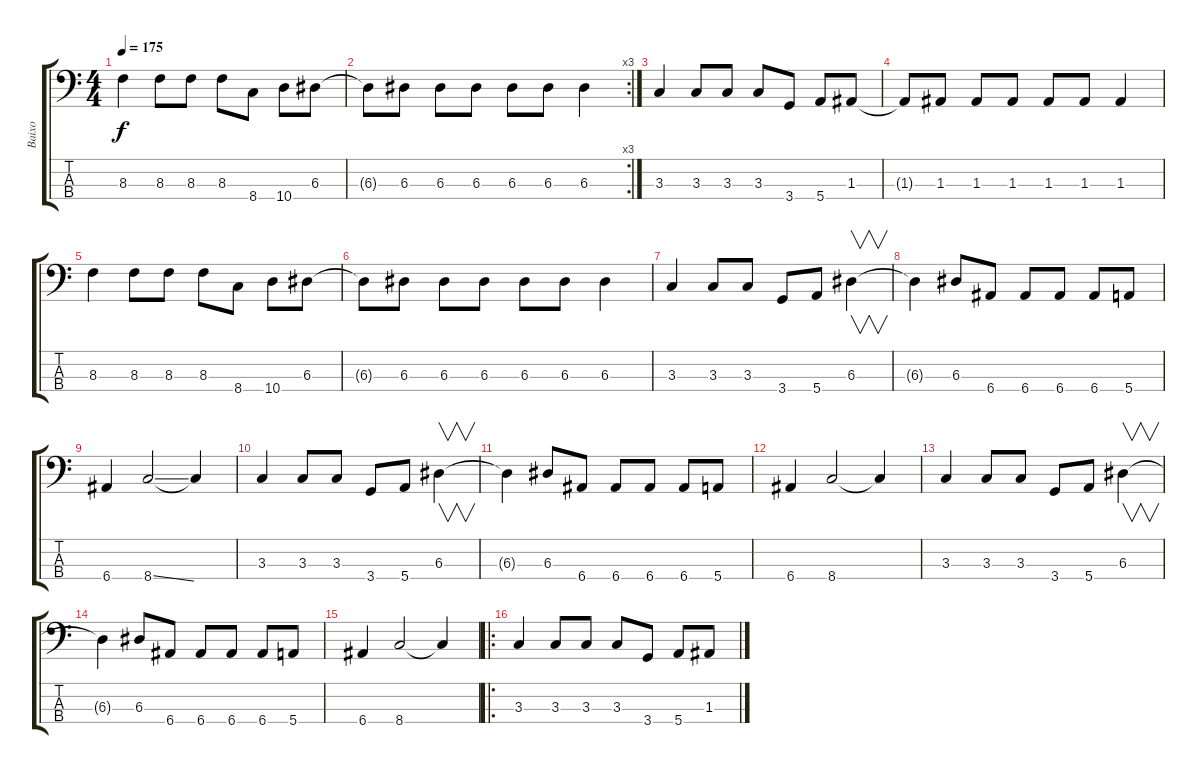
\track ("Baixo" "Baixo") {instrument electricbassfinger}
\staff {score tabs}
\tuning (G2 D2 A1 E1) {hide}
\ts (4 4)
\tempo 175
\clef f4
\ks c
8.3.4{dy f} 8.3.8 8.3.8 8.3.8 8.4.8 10.4.8 6.3.8 |
\rc 3
6.3{t}.8 6.3.8 6.3.8 6.3.8 6.3.8 6.3.8 6.3.4 |
3.3.4 3.3.8 3.3.8 3.3.8 3.4.8 5.4.8 1.3.8 |
1.3{t}.8 1.3.8 1.3.8 1.3.8 1.3.8 1.3.8 1.3.4 |
8.3.4 8.3.8 8.3.8 8.3.8 8.4.8 10.4.8 6.3.8 |
6.3{t}.8 6.3.8 6.3.8 6.3.8 6.3.8 6.3.8 6.3.4 |
3.3.4 3.3.8 3.3.8 3.4.8 5.4.8 6.3.4{v} |
6.3{t}.4 6.3.8 6.4.8 6.4.8 6.4.8 6.4.8 5.4.8 |
6.4.4 8.4{ss}.2 8.4{t}.4 |
3.3.4 3.3.8 3.3.8 3.4.8 5.4.8 6.3.4{v} |
6.3{t}.4 6.3.8 6.4.8 6.4.8 6.4.8 6.4.8 5.4.8 |
6.4.4 8.4.2 8.4{t}.4 |
3.3.4 3.3.8 3.3.8 3.4.8 5.4.8 6.3.4{v} |
6.3{t}.4 6.3.8 6.4.8 6.4.8 6.4.8 6.4.8 5.4.8 |
6.4.4 8.4.2 8.4{t}.4 |
\ro
3.3.4 3.3.8 3.3.8 3.3.8 3.4.8 5.4.8 1.3.8
